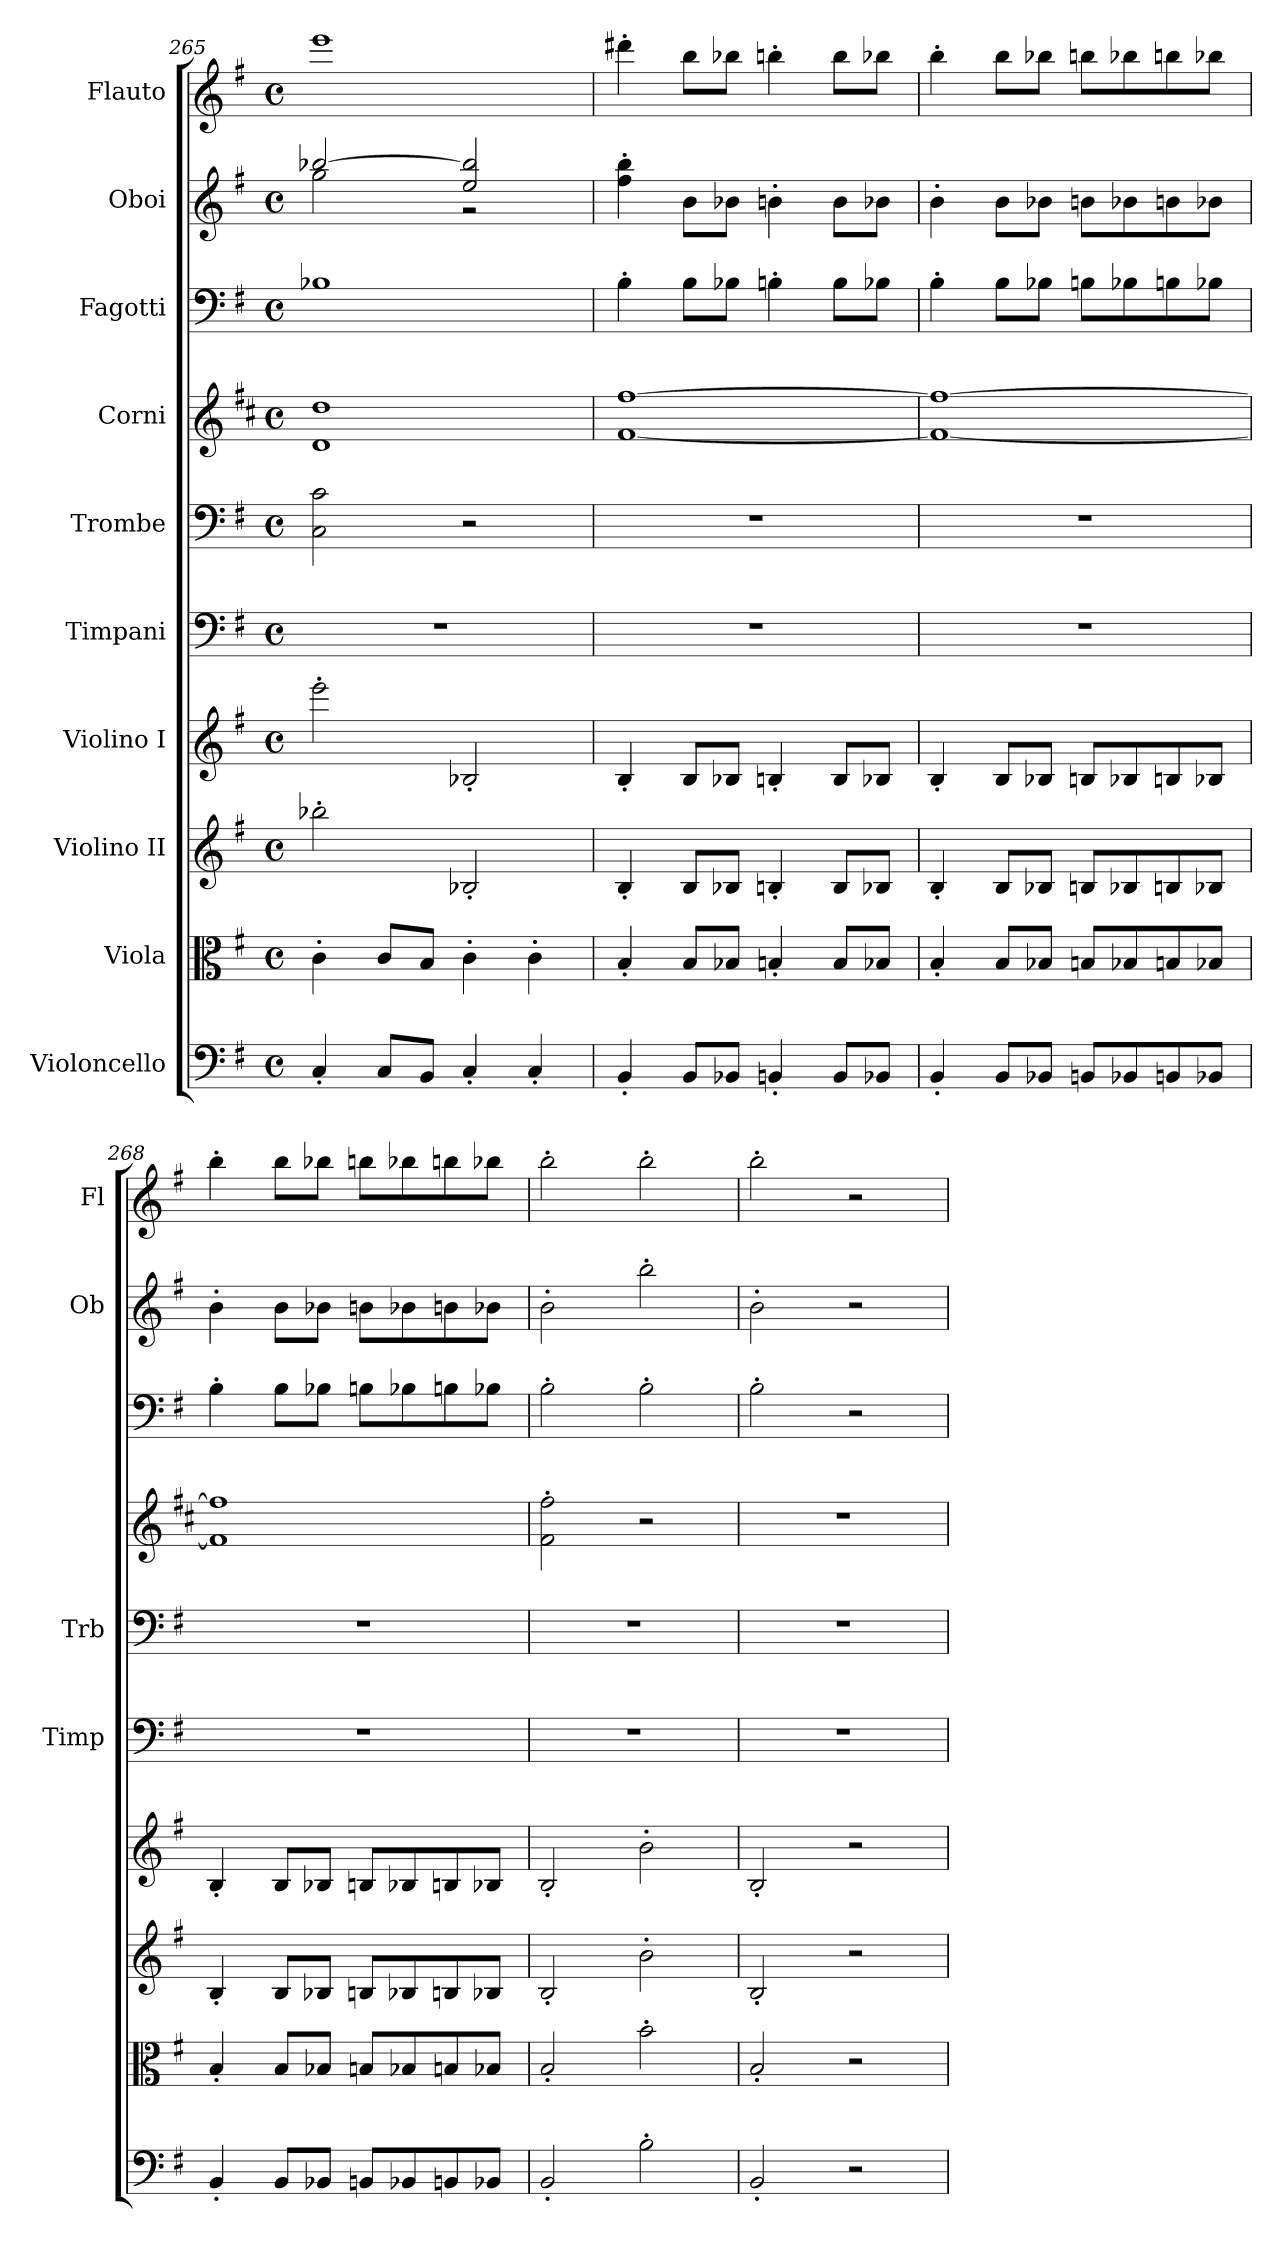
**kern	**kern	**kern	**kern	**kern	**kern	**kern	**kern	**kern	**kern
*part10	*part9	*part8	*part7	*part6	*part5	*part4	*part3	*part2	*part1
*staff10	*staff9	*staff8	*staff7	*staff6	*staff5	*staff4	*staff3	*staff2	*staff1
*I"Violoncello	*I"Viola	*I"Violino II	*I"Violino I	*I"Timpani	*I"Trombe	*I"Corni	*I"Fagotti	*I"Oboi	*I"Flauto
*	*	*	*	*I'Timp	*I'Trb	*	*	*I'Ob	*I'Fl
*clefF4	*clefC3	*clefG2	*clefG2	*clefF4	*clefF4	*clefG2	*clefF4	*clefG2	*clefG2
*	*	*	*	*	*	*ITrd4c7	*	*	*
*k[f#]	*k[f#]	*k[f#]	*k[f#]	*k[f#]	*k[f#]	*k[f#]	*k[f#]	*k[f#]	*k[f#]
*M4/4	*M4/4	*M4/4	*M4/4	*M4/4	*M4/4	*M4/4	*M4/4	*M4/4	*M4/4
*met(c)	*met(c)	*met(c)	*met(c)	*met(c)	*met(c)	*met(c)	*met(c)	*met(c)	*met(c)
=265	=265	=265	=265	=265	=265	=265	=265	=265	=265
*	*	*	*	*	*	*	*	*^	*
4C'/	4c'\	2bb-X'\	2eee'\	1r	2C\ 2c\	1G 1g	1B-X	[2bb-X/	2gg\	1eee
8C/L	8c/L	.	.	.	.	.	.	.	.	.
8BB/J	8B/J	.	.	.	.	.	.	.	.	.
4C'/	4c'\	2B-X'/	2B-X'/	.	2r	.	.	2ee/ 2bb-/]	2r	.
4C'/	4c'\	.	.	.	.	.	.	.	.	.
*	*	*	*	*	*	*	*	*v	*v	*
=266	=266	=266	=266	=266	=266	=266	=266	=266	=266
4BB'/	4B'/	4B'/	4B'/	1r	1r	[1B [1b	4B'\	4ff#\' 4bb\'	4ddd#X'\
8BB/L	8B/L	8B/L	8B/L	.	.	.	8B\L	8b\L	8bb\L
8BB-X/J	8B-X/J	8B-X/J	8B-X/J	.	.	.	8B-X\J	8b-X\J	8bb-X\J
4BBn'/	4Bn'/	4Bn'/	4Bn'/	.	.	.	4Bn'\	4bn'\	4bbn'\
8BB/L	8B/L	8B/L	8B/L	.	.	.	8B\L	8b\L	8bb\L
8BB-X/J	8B-X/J	8B-X/J	8B-X/J	.	.	.	8B-X\J	8b-X\J	8bb-X\J
!!LO:PB:g=z
=267	=267	=267	=267	=267	=267	=267	=267	=267	=267
4BB'/	4B'/	4B'/	4B'/	1r	1r	1B_ 1b_	4B'\	4b'\	4bb'\
8BB/L	8B/L	8B/L	8B/L	.	.	.	8B\L	8b\L	8bb\L
8BB-X/J	8B-X/J	8B-X/J	8B-X/J	.	.	.	8B-X\J	8b-X\J	8bb-X\J
8BBn/L	8Bn/L	8Bn/L	8Bn/L	.	.	.	8Bn\L	8bn\L	8bbn\L
8BB-X/	8B-X/	8B-X/	8B-X/	.	.	.	8B-X\	8b-X\	8bb-X\
8BBn/	8Bn/	8Bn/	8Bn/	.	.	.	8Bn\	8bn\	8bbn\
8BB-X/J	8B-X/J	8B-X/J	8B-X/J	.	.	.	8B-X\J	8b-X\J	8bb-X\J
=268	=268	=268	=268	=268	=268	=268	=268	=268	=268
4BB'/	4B'/	4B'/	4B'/	1r	1r	1B] 1b]	4B'\	4b'\	4bb'\
8BB/L	8B/L	8B/L	8B/L	.	.	.	8B\L	8b\L	8bb\L
8BB-X/J	8B-X/J	8B-X/J	8B-X/J	.	.	.	8B-X\J	8b-X\J	8bb-X\J
8BBn/L	8Bn/L	8Bn/L	8Bn/L	.	.	.	8Bn\L	8bn\L	8bbn\L
8BB-X/	8B-X/	8B-X/	8B-X/	.	.	.	8B-X\	8b-X\	8bb-X\
8BBn/	8Bn/	8Bn/	8Bn/	.	.	.	8Bn\	8bn\	8bbn\
8BB-X/J	8B-X/J	8B-X/J	8B-X/J	.	.	.	8B-X\J	8b-X\J	8bb-X\J
=269	=269	=269	=269	=269	=269	=269	=269	=269	=269
2BB'/	2B'/	2B'/	2B'/	1r	1r	2B\' 2b\'	2B'\	2b'\	2bb'\
2B'\	2b'\	2b'\	2b'\	.	.	2r	2B'\	2bb'\	2bb'\
=270	=270	=270	=270	=270	=270	=270	=270	=270	=270
2BB'/	2B'/	2B'/	2B'/	1r	1r	1r	2B'\	2b'\	2bb'\
2r	2r	2r	2r	.	.	.	2r	2r	2r
=	=	=	=	=	=	=	=	=	=
*-	*-	*-	*-	*-	*-	*-	*-	*-	*-
